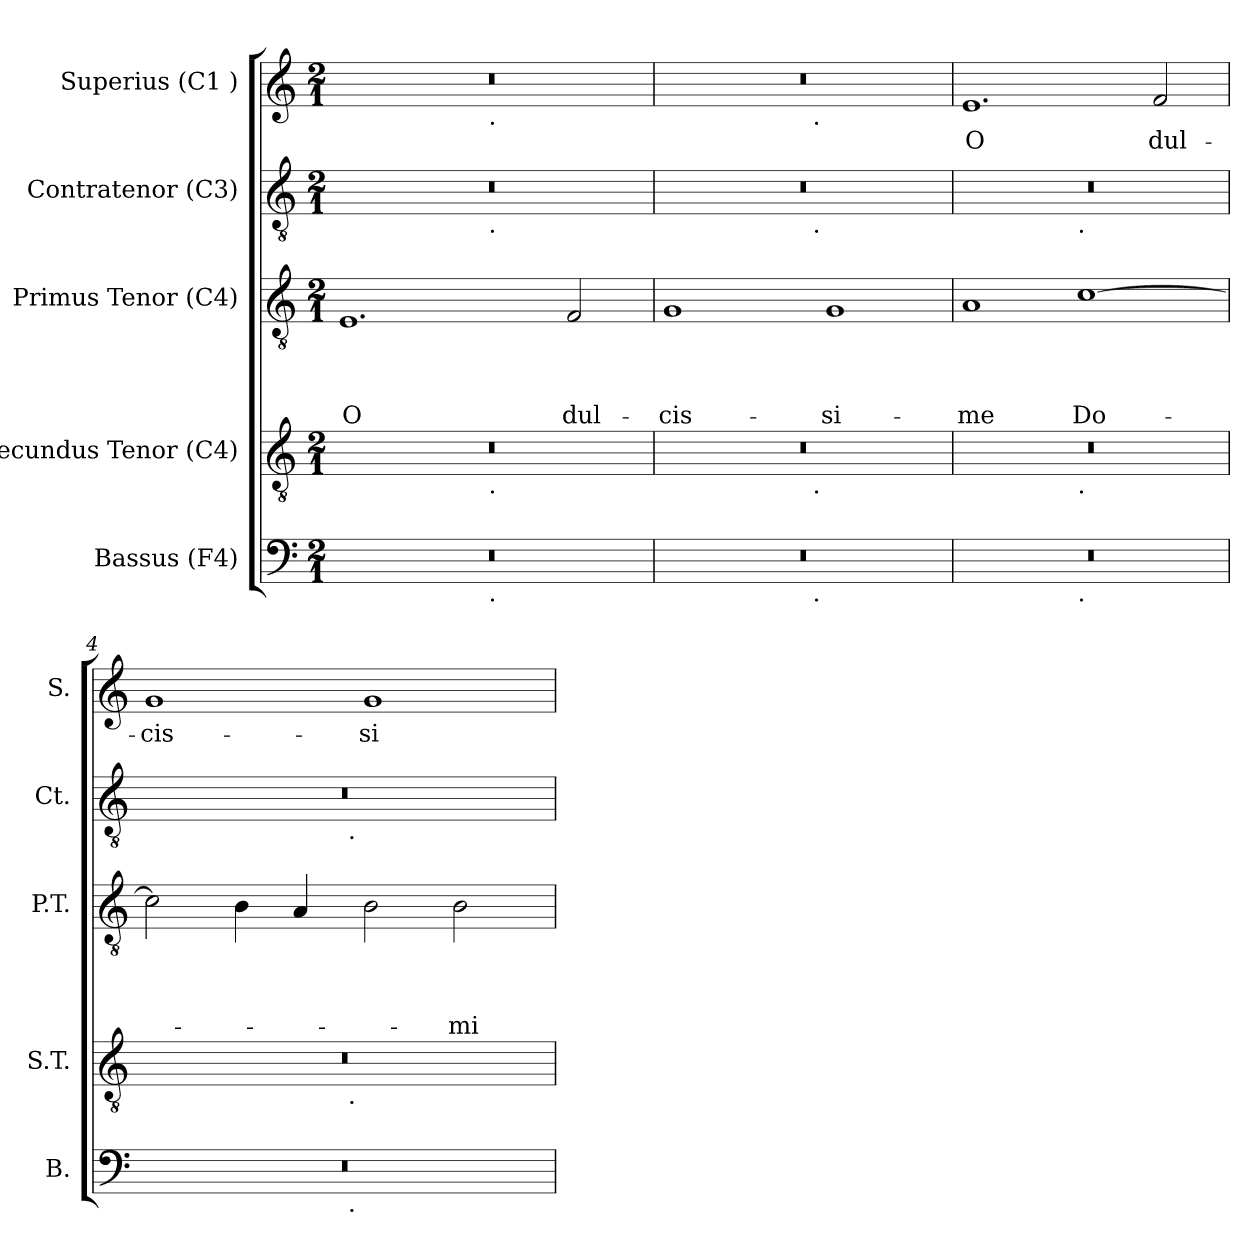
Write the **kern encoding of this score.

**kern	**kern	**kern	**text	**text	**text	**text	**kern	**kern	**text
*part5	*part4	*part3	*part3	*part3	*part3	*part3	*part2	*part1	*part1
*staff5	*staff4	*staff3	*staff3	*staff3	*staff3	*staff3	*staff2	*staff1	*staff1
*I"Bassus (F4)	*I"Secundus Tenor (C4)	*I"Primus Tenor (C4)	*	*	*	*	*I"Contratenor (C3)	*I"Superius (C1 )	*
*I'B.	*I'S.T.	*I'P.T.	*	*	*	*	*I'Ct.	*I'S.	*
*clefF4	*clefGv2	*clefGv2	*	*	*	*	*clefGv2	*clefG2	*
*k[]	*k[]	*k[]	*	*	*	*	*k[]	*k[]	*
*C:	*C:	*C:	*	*	*	*	*C:	*C:	*
*M2/1	*M2/1	*M2/1	*	*	*	*	*M2/1	*M2/1	*
=1	=1	=1	=1	=1	=1	=1	=1	=1	=1
!	!	!	!	!	!	!LO:LY:b	!	!	!
*^	*^	*	*	*	*	*	*^	*^	*
0r	2ryy	0r	2ryy	1.E	.	.	.	O	0r	2ryy	0r	2ryy	.
.	4...ryy	.	4...ryy	.	.	.	.	.	.	4...ryy	.	4...ryy	.
!	!	!	!	!	!	!	!	!	!	!	!	!LO:TX:b:t=.	!
!	!	!	!	!	!	!	!	!	!	!LO:TX:b:t=.	!	!	!
!	!	!	!LO:TX:b:t=.	!	!	!	!	!	!	!	!	!	!
!	!LO:TX:b:t=.	!	!	!	!	!	!	!	!	!	!	!	!
.	1ryy	.	1ryy	.	.	.	.	.	.	1ryy	.	1ryy	.
!	!	!	!	!	!	!	!	!LO:LY:b	!	!	!	!	!
.	.	.	.	2F/	.	.	.	dul-	.	.	.	.	.
.	32ryy	.	32ryy	.	.	.	.	.	.	32ryy	.	32ryy	.
=2	=2	=2	=2	=2	=2	=2	=2	=2	=2	=2	=2	=2	=2
!	!	!	!	!	!	!	!	!LO:LY:b	!	!	!	!	!
0r	2ryy	0r	2ryy	1G	.	.	.	-cis-	0r	2ryy	0r	2ryy	.
.	4...ryy	.	4...ryy	.	.	.	.	.	.	4...ryy	.	4...ryy	.
!	!	!	!	!	!	!	!	!	!	!	!	!LO:TX:b:t=.	!
!	!	!	!	!	!	!	!	!	!	!LO:TX:b:t=.	!	!	!
!	!	!	!LO:TX:b:t=.	!	!	!	!	!	!	!	!	!	!
!	!LO:TX:b:t=.	!	!	!	!	!	!	!	!	!	!	!	!
.	1ryy	.	1ryy	.	.	.	.	.	.	1ryy	.	1ryy	.
!	!	!	!	!	!	!	!	!LO:LY:b	!	!	!	!	!
.	.	.	.	1G	.	.	.	-si-	.	.	.	.	.
.	32ryy	.	32ryy	.	.	.	.	.	.	32ryy	.	32ryy	.
=3	=3	=3	=3	=3	=3	=3	=3	=3	=3	=3	=3	=3	=3
!	!	!	!	!	!	!	!	!LO:LY:b	!	!	!	!	!LO:LY:b
*	*	*	*	*	*	*	*	*	*	*	*v	*v	*
0r	1ryy	0r	1ryy	1A	.	.	.	-me	0r	1ryy	1.e	O
!	!	!	!	!	!	!	!	!	!	!LO:TX:b:t=.	!	!
!	!	!	!LO:TX:b:t=.	!	!	!	!	!	!	!	!	!
!	!LO:TX:b:t=.	!	!	!	!	!	!	!	!	!	!	!
!	!	!	!	!	!	!	!	!LO:LY:b	!	!	!	!
.	1ryy	.	1ryy	[>1c	.	.	.	Do-	.	1ryy	.	.
!	!	!	!	!	!	!	!	!	!	!	!	!LO:LY:b
.	.	.	.	.	.	.	.	.	.	.	2f/	dul-
=4	=4	=4	=4	=4	=4	=4	=4	=4	=4	=4	=4	=4
!	!	!	!	!	!	!	!	!	!	!	!	!LO:LY:b
0r	2ryy	0r	2ryy	2c\]	.	.	.	.	0r	2ryy	1g	-cis-
.	4...ryy	.	4...ryy	4B\	.	.	.	.	.	4...ryy	.	.
.	.	.	.	4A/	.	.	.	.	.	.	.	.
!	!	!	!	!	!	!	!	!	!	!LO:TX:b:t=.	!	!
!	!	!	!LO:TX:b:t=.	!	!	!	!	!	!	!	!	!
!	!LO:TX:b:t=.	!	!	!	!	!	!	!	!	!	!	!
.	1ryy	.	1ryy	.	.	.	.	.	.	1ryy	.	.
!	!	!	!	!	!	!	!	!	!	!	!	!LO:LY:b
.	.	.	.	2B\	.	.	.	.	.	.	1g	-si-
!	!	!	!	!	!	!	!	!LO:LY:b	!	!	!	!
.	.	.	.	2B\	.	.	.	-mi-	.	.	.	.
.	32ryy	.	32ryy	.	.	.	.	.	.	32ryy	.	.
*v	*v	*	*	*	*	*	*	*	*v	*v	*	*
*	*v	*v	*	*	*	*	*	*	*	*
=	=	=	=	=	=	=	=	=	=
*-	*-	*-	*-	*-	*-	*-	*-	*-	*-
